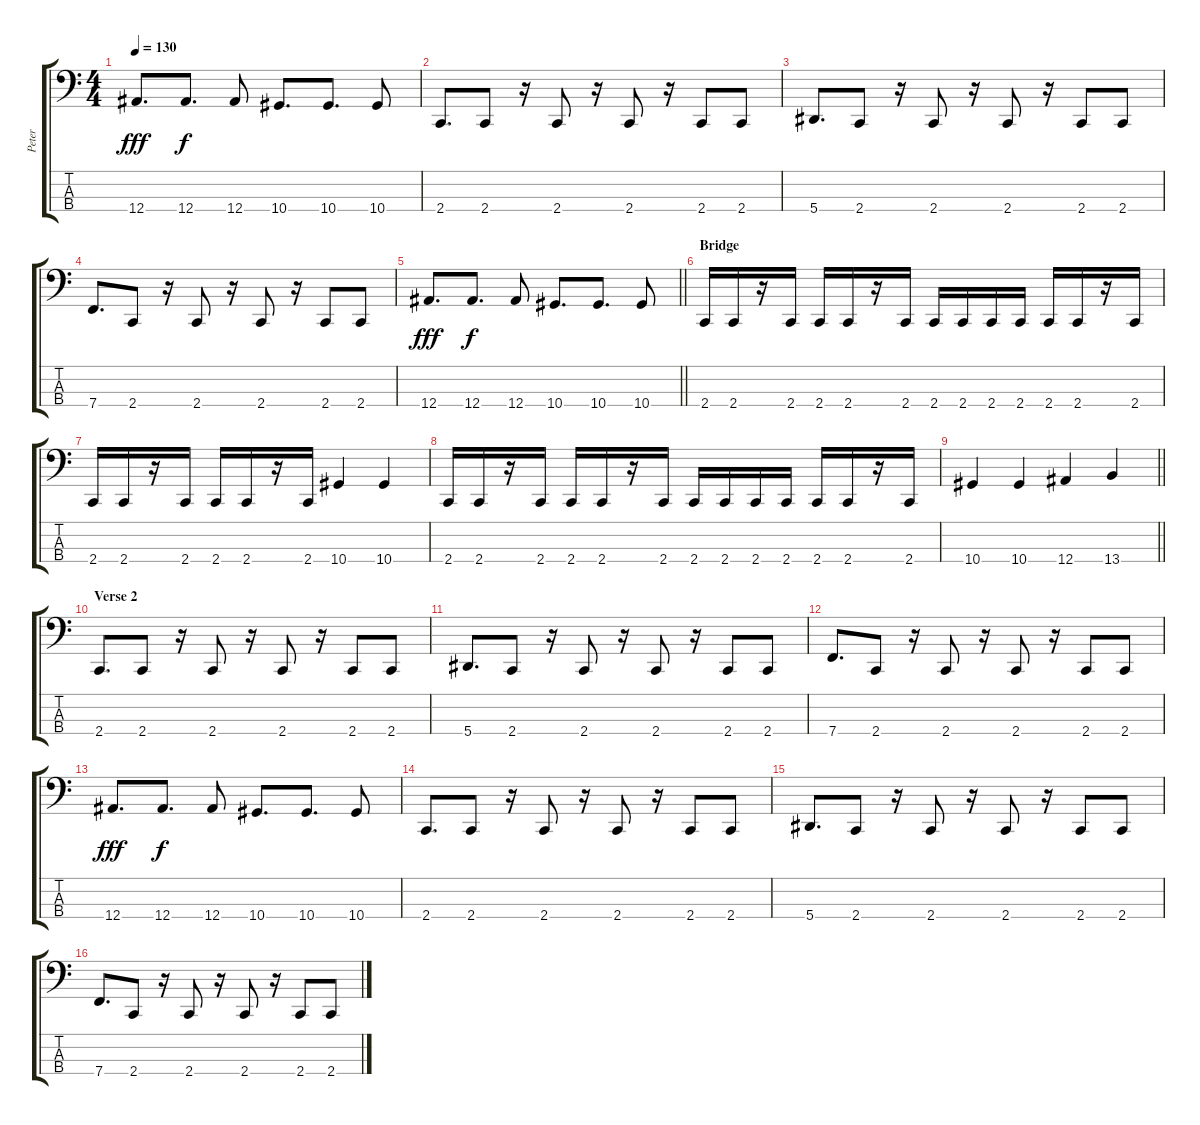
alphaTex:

\track ("Peter" "Peter") {instrument electricbassfinger}
\staff {score tabs}
\tuning (Eb2 Bb1 F1 Bb0) {hide}
\ts (4 4)
\tempo 130
\clef f4
\ks c
12.4.8{d dy fff} 12.4.8{d dy f} 12.4.8 10.4.8{d} 10.4.8{d} 10.4.8 |
2.4.8{d} 2.4.8 r.16 2.4.8 r.16 2.4.8 r.16 2.4.8 2.4.8 |
5.4.8{d} 2.4.8 r.16 2.4.8 r.16 2.4.8 r.16 2.4.8 2.4.8 |
7.4.8{d} 2.4.8 r.16 2.4.8 r.16 2.4.8 r.16 2.4.8 2.4.8 |
\barLineRight lightlight
12.4.8{d dy fff} 12.4.8{d dy f} 12.4.8 10.4.8{d} 10.4.8{d} 10.4.8 |
\section ("" "Bridge")
2.4.16 2.4.16 r.16 2.4.16 2.4.16 2.4.16 r.16 2.4.16 2.4.16 2.4.16 2.4.16 2.4.16 2.4.16 2.4.16 r.16 2.4.16 |
2.4.16 2.4.16 r.16 2.4.16 2.4.16 2.4.16 r.16 2.4.16 10.4.4 10.4.4 |
2.4.16 2.4.16 r.16 2.4.16 2.4.16 2.4.16 r.16 2.4.16 2.4.16 2.4.16 2.4.16 2.4.16 2.4.16 2.4.16 r.16 2.4.16 |
\barLineRight lightlight
10.4.4 10.4.4 12.4.4 13.4.4 |
\section ("" "Verse 2")
2.4.8{d} 2.4.8 r.16 2.4.8 r.16 2.4.8 r.16 2.4.8 2.4.8 |
5.4.8{d} 2.4.8 r.16 2.4.8 r.16 2.4.8 r.16 2.4.8 2.4.8 |
7.4.8{d} 2.4.8 r.16 2.4.8 r.16 2.4.8 r.16 2.4.8 2.4.8 |
12.4.8{d dy fff} 12.4.8{d dy f} 12.4.8 10.4.8{d} 10.4.8{d} 10.4.8 |
2.4.8{d} 2.4.8 r.16 2.4.8 r.16 2.4.8 r.16 2.4.8 2.4.8 |
5.4.8{d} 2.4.8 r.16 2.4.8 r.16 2.4.8 r.16 2.4.8 2.4.8 |
7.4.8{d} 2.4.8 r.16 2.4.8 r.16 2.4.8 r.16 2.4.8 2.4.8
